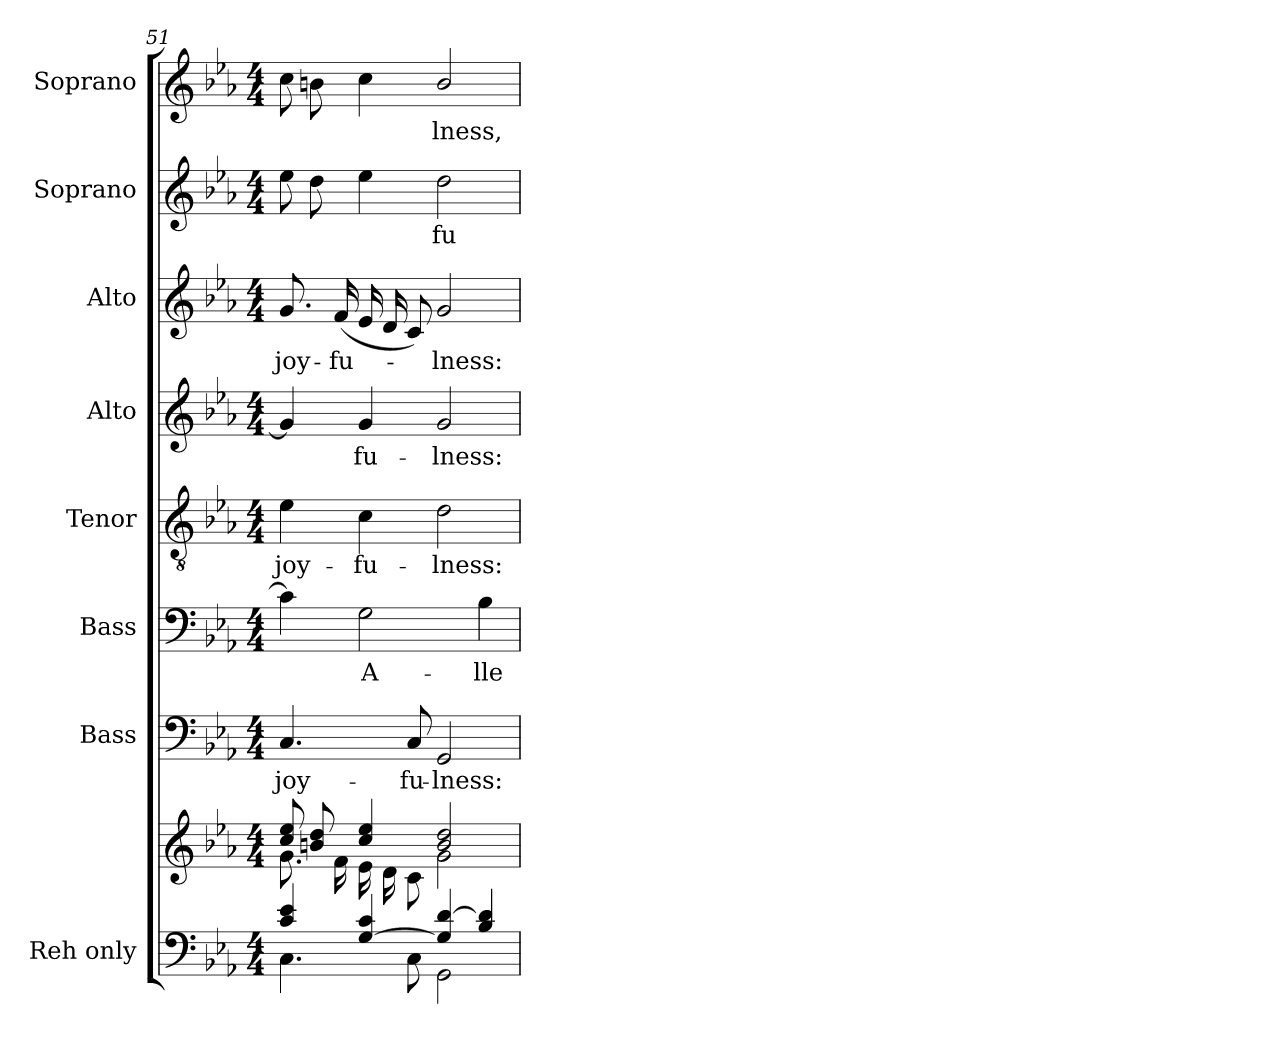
**kern	**kern	**kern	**text	**kern	**text	**kern	**text	**kern	**text	**kern	**text	**kern	**text	**kern	**text
*part8	*part8	*part7	*part7	*part6	*part6	*part5	*part5	*part4	*part4	*part3	*part3	*part2	*part2	*part1	*part1
*staff9	*staff8	*staff7	*staff7	*staff6	*staff6	*staff5	*staff5	*staff4	*staff4	*staff3	*staff3	*staff2	*staff2	*staff1	*staff1
*I"Reh only	*	*I"Bass	*	*I"Bass	*	*I"Tenor	*	*I"Alto	*	*I"Alto	*	*I"Soprano	*	*I"Soprano	*
*I'Reh only	*	*I'B.	*	*I'B.	*	*I'T.	*	*I'A.	*	*I'A.	*	*I'S.	*	*I'S.	*
*clefF4	*clefG2	*clefF4	*	*clefF4	*	*clefGv2	*	*clefG2	*	*clefG2	*	*clefG2	*	*clefG2	*
*	*	*	*	*	*	*ITrd7c12	*	*	*	*	*	*	*	*	*
*k[b-e-a-]	*k[b-e-a-]	*k[b-e-a-]	*	*k[b-e-a-]	*	*k[b-e-a-]	*	*k[b-e-a-]	*	*k[b-e-a-]	*	*k[b-e-a-]	*	*k[b-e-a-]	*
*E-:	*E-:	*E-:	*	*E-:	*	*E-:	*	*E-:	*	*E-:	*	*E-:	*	*E-:	*
*M4/4	*M4/4	*M4/4	*	*M4/4	*	*M4/4	*	*M4/4	*	*M4/4	*	*M4/4	*	*M4/4	*
=51	=51	=51	=51	=51	=51	=51	=51	=51	=51	=51	=51	=51	=51	=51	=51
*^	*^	*	*	*	*	*	*	*	*	*	*	*	*	*	*
!	!	!	!	!	!LO:LY:b:color=#000000	!	!	!	!	!	!	!	!	!	!	!	!
!	!	!	!	!	!	!	!	!	!LO:LY:b:color=#000000	!	!	!	!	!	!	!	!
!	!	!	!	!	!	!	!	!	!	!	!	!	!LO:LY:b:color=#000000	!	!	!	!
4ci/ 4e-i	4.Ci\	8cci/ 8ee-i	8.gi\	4.Ci/	joy-	4ci\]	.	4E-i\	joy-	4gi/]	.	8.gi/	joy-	8ee-i\	.	8cci\	.
.	.	8bni/ 8ddi	.	.	.	.	.	.	.	.	.	.	.	8ddi\	.	8bni\	.
!	!	!	!	!	!	!	!	!	!	!	!	!	!LO:LY:b:color=#000000	!	!	!	!
.	.	.	16fi\	.	.	.	.	.	.	.	.	(16fi/	-fu-	.	.	.	.
!	!	!	!	!	!	!	!LO:LY:b:color=#000000	!	!	!	!	!	!	!	!	!	!
!	!	!	!	!	!	!	!	!	!LO:LY:b:color=#000000	!	!	!	!	!	!	!	!
!	!	!	!	!	!	!	!	!	!	!	!LO:LY:b:color=#000000	!	!	!	!	!	!
[4Gi/ 4ci	.	4cci/ 4ee-i	16e-i\	.	.	2Gi\	A-	4Ci\	-fu-	4gi/	-fu-	16e-i/	.	4ee-i\	.	4cci\	.
.	.	.	16di\	.	.	.	.	.	.	.	.	16di/	.	.	.	.	.
!	!	!	!	!	!LO:LY:b:color=#000000	!	!	!	!	!	!	!	!	!	!	!	!
.	8Ci\	.	8ci\	8Ci/	-fu-	.	.	.	.	.	.	8ci/)	.	.	.	.	.
!	!	!	!	!	!LO:LY:b:color=#000000	!	!	!	!	!	!	!	!	!	!	!	!
!	!	!	!	!	!	!	!	!	!LO:LY:b:color=#000000	!	!	!	!	!	!	!	!
!	!	!	!	!	!	!	!	!	!	!	!LO:LY:b:color=#000000	!	!	!	!	!	!
!	!	!	!	!	!	!	!	!	!	!	!	!	!LO:LY:b:color=#000000	!	!	!	!
!	!	!	!	!	!	!	!	!	!	!	!	!	!	!	!LO:LY:b:color=#000000	!	!
!	!	!	!	!	!	!	!	!	!	!	!	!	!	!	!	!	!LO:LY:b:color=#000000
4Gi/] [4di	2GGi\	2bi/ 2ddi	2gi\	2GGi/	-lness:	.	.	2Di\	-lness:	2gi/	-lness:	2gi/	-lness:	2ddi\	-fu-	2bi/	-lness,
!	!	!	!	!	!	!	!LO:LY:b:color=#000000	!	!	!	!	!	!	!	!	!	!
4B-i/ 4di]	.	.	.	.	.	4B-i\	-lle-	.	.	.	.	.	.	.	.	.	.
*v	*v	*	*	*	*	*	*	*	*	*	*	*	*	*	*	*	*
*	*v	*v	*	*	*	*	*	*	*	*	*	*	*	*	*	*
=	=	=	=	=	=	=	=	=	=	=	=	=	=	=	=
*-	*-	*-	*-	*-	*-	*-	*-	*-	*-	*-	*-	*-	*-	*-	*-
